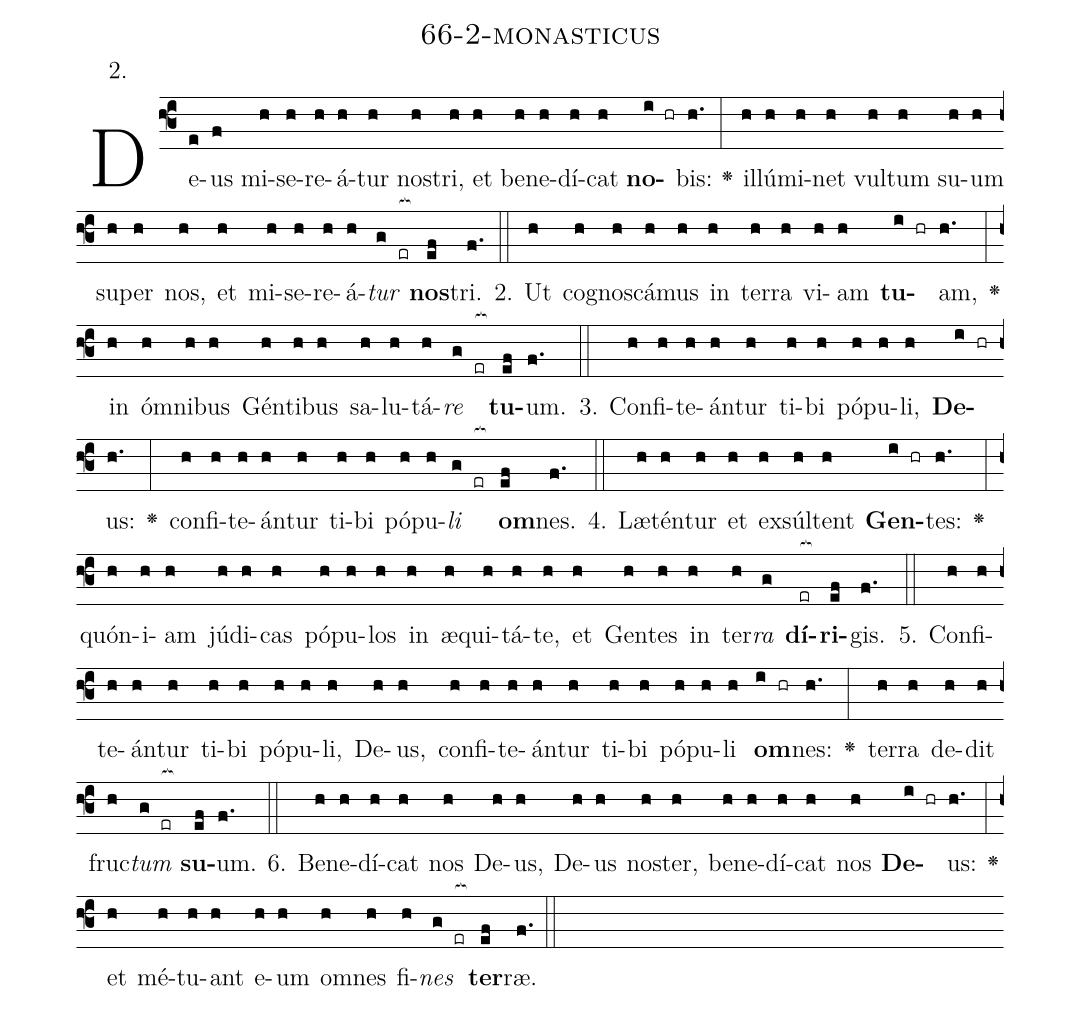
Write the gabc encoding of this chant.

name: 66-2-monasticus;
annotation: 2.;
%%
(f3)De(e)us(f) mi(h)se(h)re(h)á(h)tur(h) nos(h)tri,(h) et(h) be(h)ne(h)dí(h)cat(h) <b>no</b>(i hr)bis:(h.) <v>\greheightstar</v>(:) il(h)lú(h)mi(h)net(h) vul(h)tum(h) su(h)um(h) su(h)per(h) nos,(h) et(h) mi(h)se(h)re(h)á(h)<i>tur</i>(g er[ocb:1{]) <b>nos</b>(ef[ocb:0}])tri.(f.) (::)
2. Ut(h) co(h)gnos(h)cá(h)mus(h) in(h) ter(h)ra(h) vi(h)am(h) <b>tu</b>(i hr)am,(h.) <v>\greheightstar</v>(:) in(h) óm(h)ni(h)bus(h) Gén(h)ti(h)bus(h) sa(h)lu(h)tá(h)<i>re</i>(g er[ocb:1{]) <b>tu</b>(ef[ocb:0}])um.(f.) (::)
3. Con(h)fi(h)te(h)án(h)tur(h) ti(h)bi(h) pó(h)pu(h)li,(h) <b>De</b>(i hr)us:(h.) <v>\greheightstar</v>(:) con(h)fi(h)te(h)án(h)tur(h) ti(h)bi(h) pó(h)pu(h)<i>li</i>(g er[ocb:1{]) <b>om</b>(ef[ocb:0}])nes.(f.) (::)
4. Læ(h)tén(h)tur(h) et(h) ex(h)súl(h)tent(h) <b>Gen</b>(i hr)tes:(h.) <v>\greheightstar</v>(:) quón(h)i(h)am(h) jú(h)di(h)cas(h) pó(h)pu(h)los(h) in(h) æ(h)qui(h)tá(h)te,(h) et(h) Gen(h)tes(h) in(h) ter(h)<i>ra</i>(g) <b>dí</b>(er[ocb:1{])<b>ri</b>(ef[ocb:0}])gis.(f.) (::)
5. Con(h)fi(h)te(h)án(h)tur(h) ti(h)bi(h) pó(h)pu(h)li,(h) De(h)us,(h) con(h)fi(h)te(h)án(h)tur(h) ti(h)bi(h) pó(h)pu(h)li(h) <b>om</b>(i hr)nes:(h.) <v>\greheightstar</v>(:) ter(h)ra(h) de(h)dit(h) fruc(h)<i>tum</i>(g er[ocb:1{]) <b>su</b>(ef[ocb:0}])um.(f.) (::)
6. Be(h)ne(h)dí(h)cat(h) nos(h) De(h)us,(h) De(h)us(h) nos(h)ter,(h) be(h)ne(h)dí(h)cat(h) nos(h) <b>De</b>(i hr)us:(h.) <v>\greheightstar</v>(:) et(h) mé(h)tu(h)ant(h) e(h)um(h) om(h)nes(h) fi(h)<i>nes</i>(g er[ocb:1{]) <b>ter</b>(ef[ocb:0}])ræ.(f.) (::)
